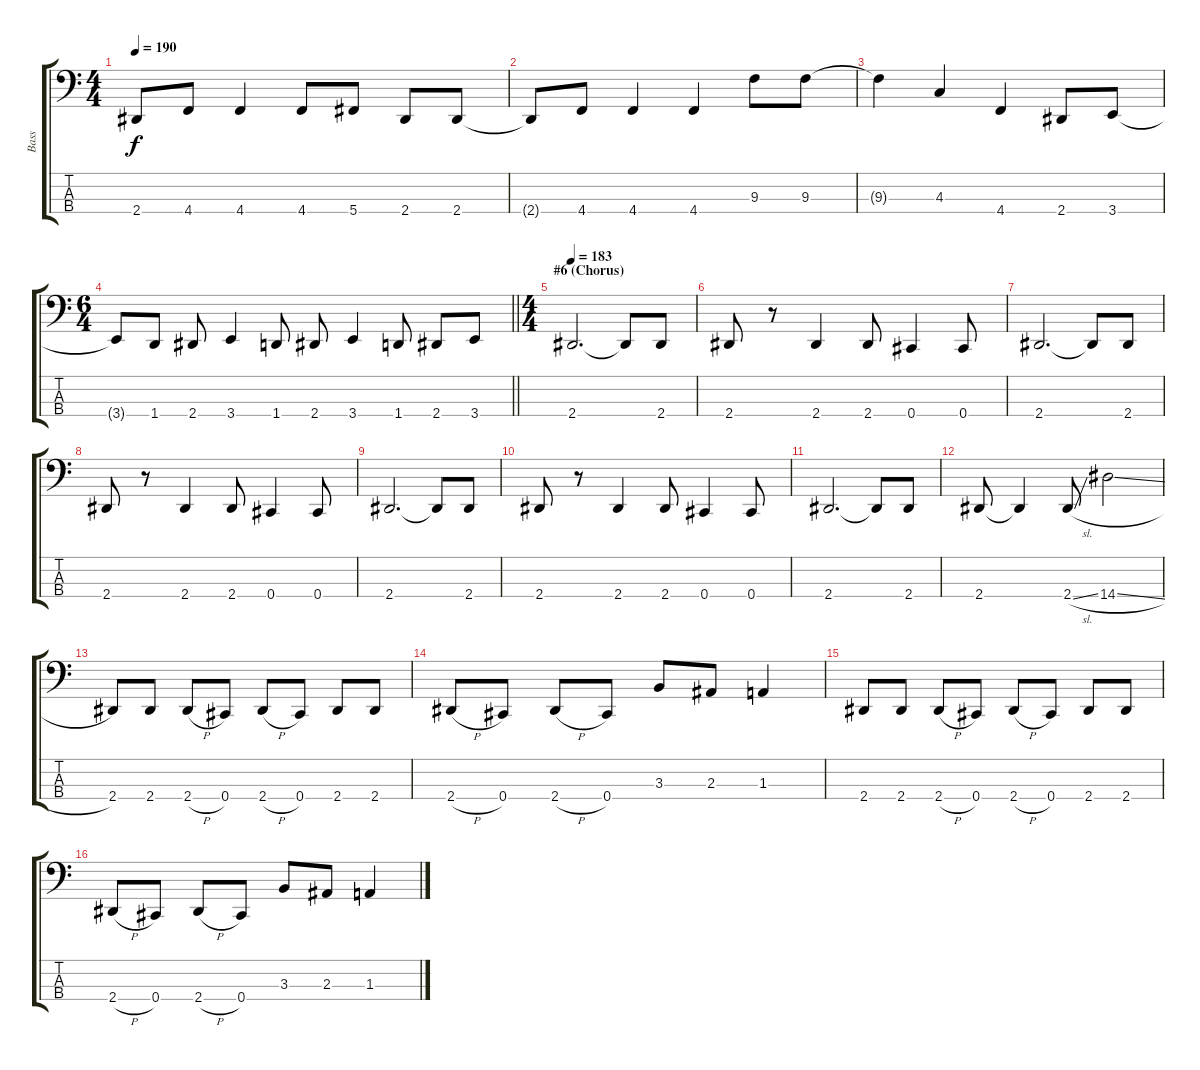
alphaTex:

\track ("Bass" "Bass") {instrument electricbassfinger}
\staff {score tabs}
\tuning (Gb2 Db2 Ab1 Db1) {hide}
\ts (4 4)
\tempo 190
\clef f4
\ks c
2.4{t}.8{dy f} 4.4.8 4.4.4 4.4.8 5.4.8 2.4.8 2.4.8 |
2.4{t}.8 4.4.8 4.4.4 4.4.4 9.3.8 9.3.8 |
9.3{t}.4 4.3.4 4.4.4 2.4.8 3.4.8 |
\ts (6 4)
\barLineRight lightlight
3.4{t}.8 1.4.8 2.4.8 3.4.4 1.4.8 2.4.8 3.4.4 1.4.8 2.4.8 3.4.8 |
\ts (4 4)
\section ("" "#6 (Chorus)")
\tempo 183
2.4.2{d} 2.4{t}.8 2.4.8 |
2.4.8 r.8 2.4.4 2.4.8 0.4.4 0.4.8 |
2.4.2{d} 2.4{t}.8 2.4.8 |
2.4.8 r.8 2.4.4 2.4.8 0.4.4 0.4.8 |
2.4.2{d} 2.4{t}.8 2.4.8 |
2.4.8 r.8 2.4.4 2.4.8 0.4.4 0.4.8 |
2.4.2{d} 2.4{t}.8 2.4.8 |
2.4.8 2.4{t}.4 2.4{sl}.8 14.4{sl}.2 |
2.4.8 2.4.8 2.4{h}.8 0.4.8 2.4{h}.8 0.4.8 2.4.8 2.4.8 |
2.4{h}.8 0.4.8 2.4{h}.8 0.4.8 3.3.8 2.3.8 1.3.4 |
2.4.8 2.4.8 2.4{h}.8 0.4.8 2.4{h}.8 0.4.8 2.4.8 2.4.8 |
2.4{h}.8 0.4.8 2.4{h}.8 0.4.8 3.3.8 2.3.8 1.3.4
